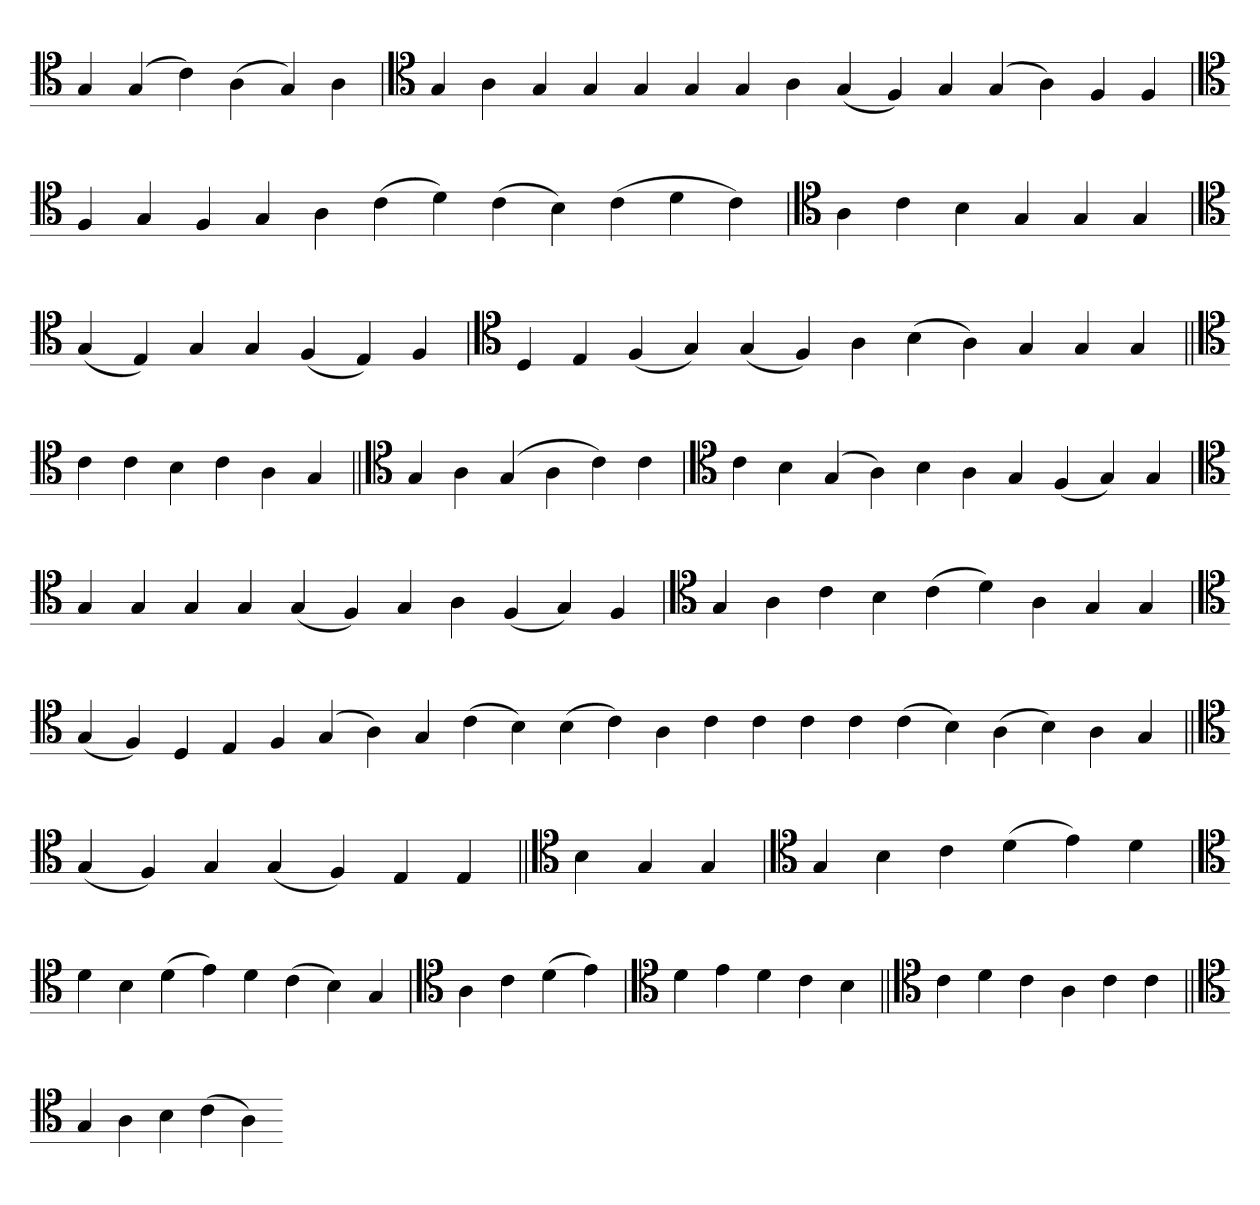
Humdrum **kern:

**kern
*part1
*staff1
*clefC4
=
4G
(4G
4c)
(4A
4G)
4A
=`
*clefC4
4G
4A
4G
4G
4G
4G
4G
4A
(4G
4F)
4G
(4G
4A)
4F
4F
=
*clefC4
4F
4G
4F
4G
4A
(4c
4d)
(4c
4B)
(4c
4d
4c)
=`
*clefC4
4A
4c
4B
4G
4G
4G
='
*clefC4
(4G
4E)
4G
4G
(4F
4E)
4F
=`
*clefC4
4D
4E
(4F
4G)
(4G
4F)
4A
(4B
4A)
4G
4G
4G
=||
*clefC4
4c
4c
4B
4c
4A
4G
=||
*clefC4
4G
4A
(4G
4A
4c)
4c
=`
*clefC4
4c
4B
(4G
4A)
4B
4A
4G
(4F
4G)
4G
='
*clefC4
4G
4G
4G
4G
(4G
4F)
4G
4A
(4F
4G)
4F
=`
*clefC4
4G
4A
4c
4B
(4c
4d)
4A
4G
4G
='
*clefC4
(4G
4F)
4D
4E
4F
(4G
4A)
4G
(4c
4B)
(4B
4c)
4A
4c
4c
4c
4c
(4c
4B)
(4A
4B)
4A
4G
=||
*clefC4
(4G
4F)
4G
(4G
4F)
4E
4E
=||
*clefC4
4B
4G
4G
='
*clefC4
4G
4B
4c
(4d
4e)
4d
=`
*clefC4
4d
4B
(4d
4e)
4d
(4c
4B)
4G
='
*clefC4
4A
4c
(4d
4e)
=`
*clefC4
4d
4e
4d
4c
4B
=||
*clefC4
4c
4d
4c
4A
4c
4c
=||
*clefC4
4G
4A
4B
(4c
4A)
=-
*-
